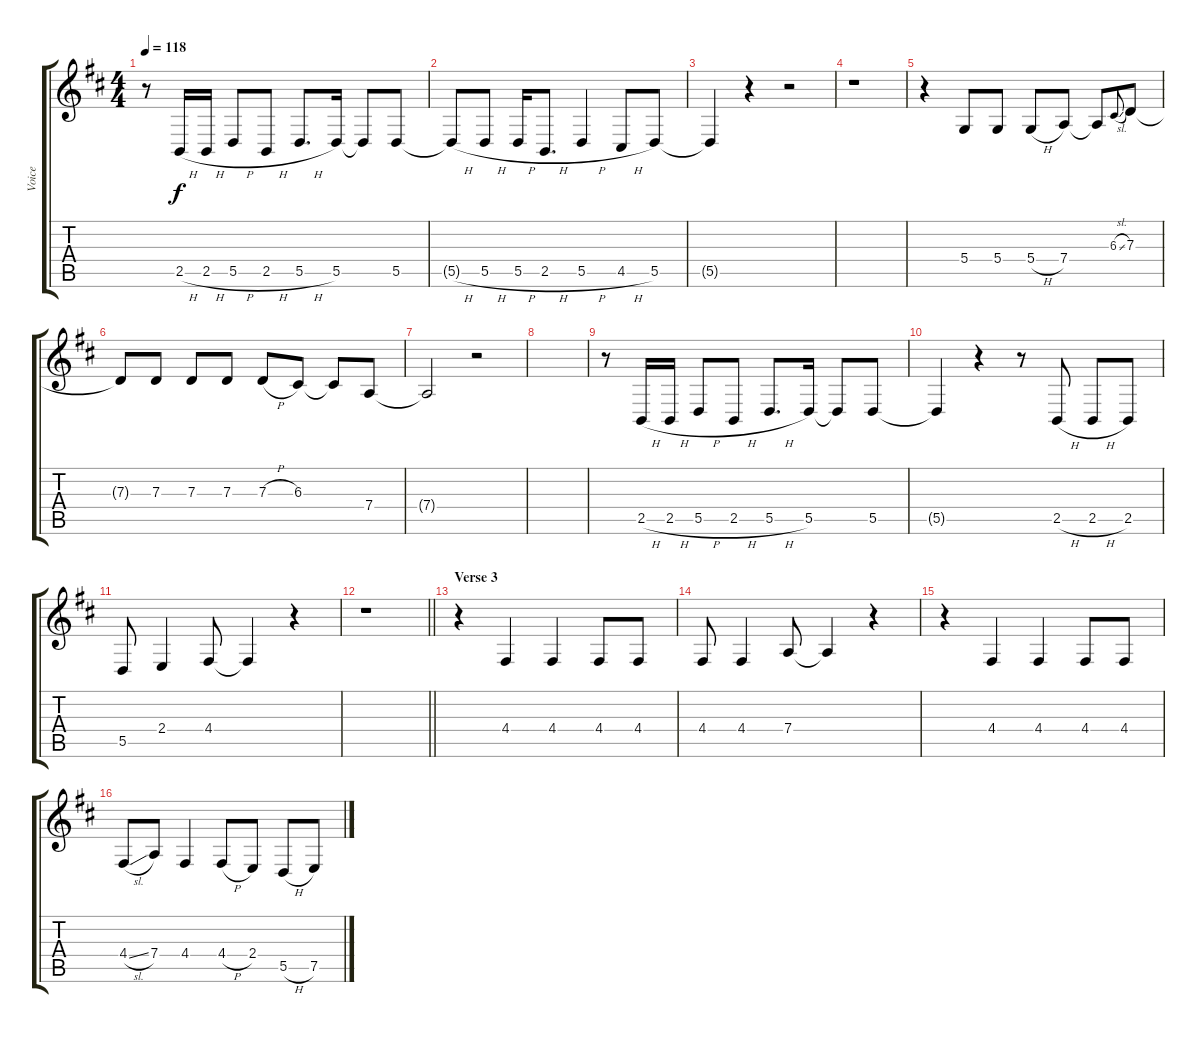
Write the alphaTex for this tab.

\track ("Voice" "Voice") {instrument synthbrass2}
\staff {score tabs}
\tuning (E4 B3 G3 D3 A2 E2) {hide}
\ts (4 4)
\tempo 118
\clef g2
\ks bminor
r.8{dy f} 2.5{h}.16 2.5{h}.16 5.5{h}.8 2.5{h}.8 5.5{h}.8{d} 5.5.16 5.5{t}.8 5.5.8 |
5.5{h t}.8 5.5{h}.8 5.5{h}.16 2.5{h}.8{d} 5.5{h}.4 4.5{h}.8 5.5.8 |
5.5{t}.4 r.4 r.2 |
r.1 |
r.4 5.4.8 5.4.8 5.4{h}.8 7.4.8 7.4{t}.8 6.3{sl}.8{gr onbeat} 7.3.8 |
7.3{t}.8 7.3.8 7.3.8 7.3.8 7.3{h}.8 6.3.8 6.3{t}.8 7.4.8 |
7.4{t}.2 r.2 |
|
r.8 2.5{h}.16 2.5{h}.16 5.5{h}.8 2.5{h}.8 5.5{h}.8{d} 5.5.16 5.5{t}.8 5.5.8 |
5.5{t}.4 r.4 r.8 2.5{h}.8 2.5{h}.8 2.5.8 |
5.5.8 2.4.4 4.4.8 4.4{t}.4 r.4 |
\barLineRight lightlight
r.1 |
\section ("" "Verse 3")
r.4 4.4.4 4.4.4 4.4.8 4.4.8 |
4.4.8 4.4.4 7.4.8 7.4{t}.4 r.4 |
r.4 4.4.4 4.4.4 4.4.8 4.4.8 |
4.4{sl}.8 7.4.8 4.4.4 4.4{h}.8 2.4.8 5.5{h}.8 7.5.8
